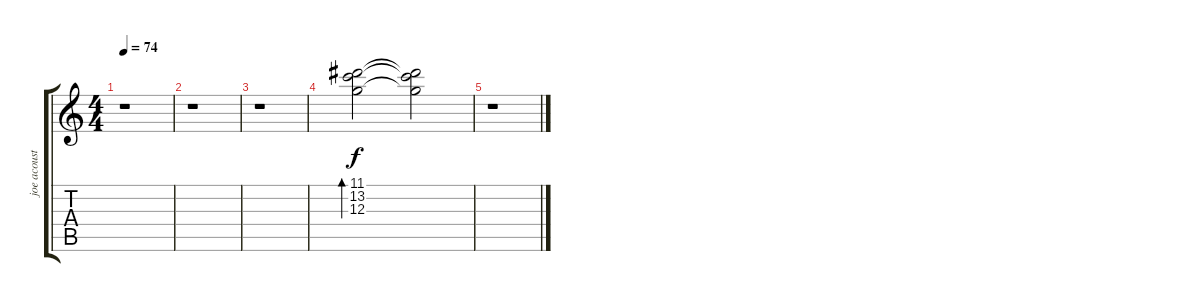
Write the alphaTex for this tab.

\track ("joe acoustique" "joe acoust") {instrument acousticguitarsteel}
\staff {score tabs}
\tuning (E4 B3 G3 D3 A2 E2) {hide}
\ts (4 4)
\tempo 74
\clef g2
\ks c
r.1{dy f} |
r.1 |
r.1 |
(11.1 13.2 12.3).2{bd 240} (11.1{t} 13.2{t} 12.3{t}).2 |
r.1
